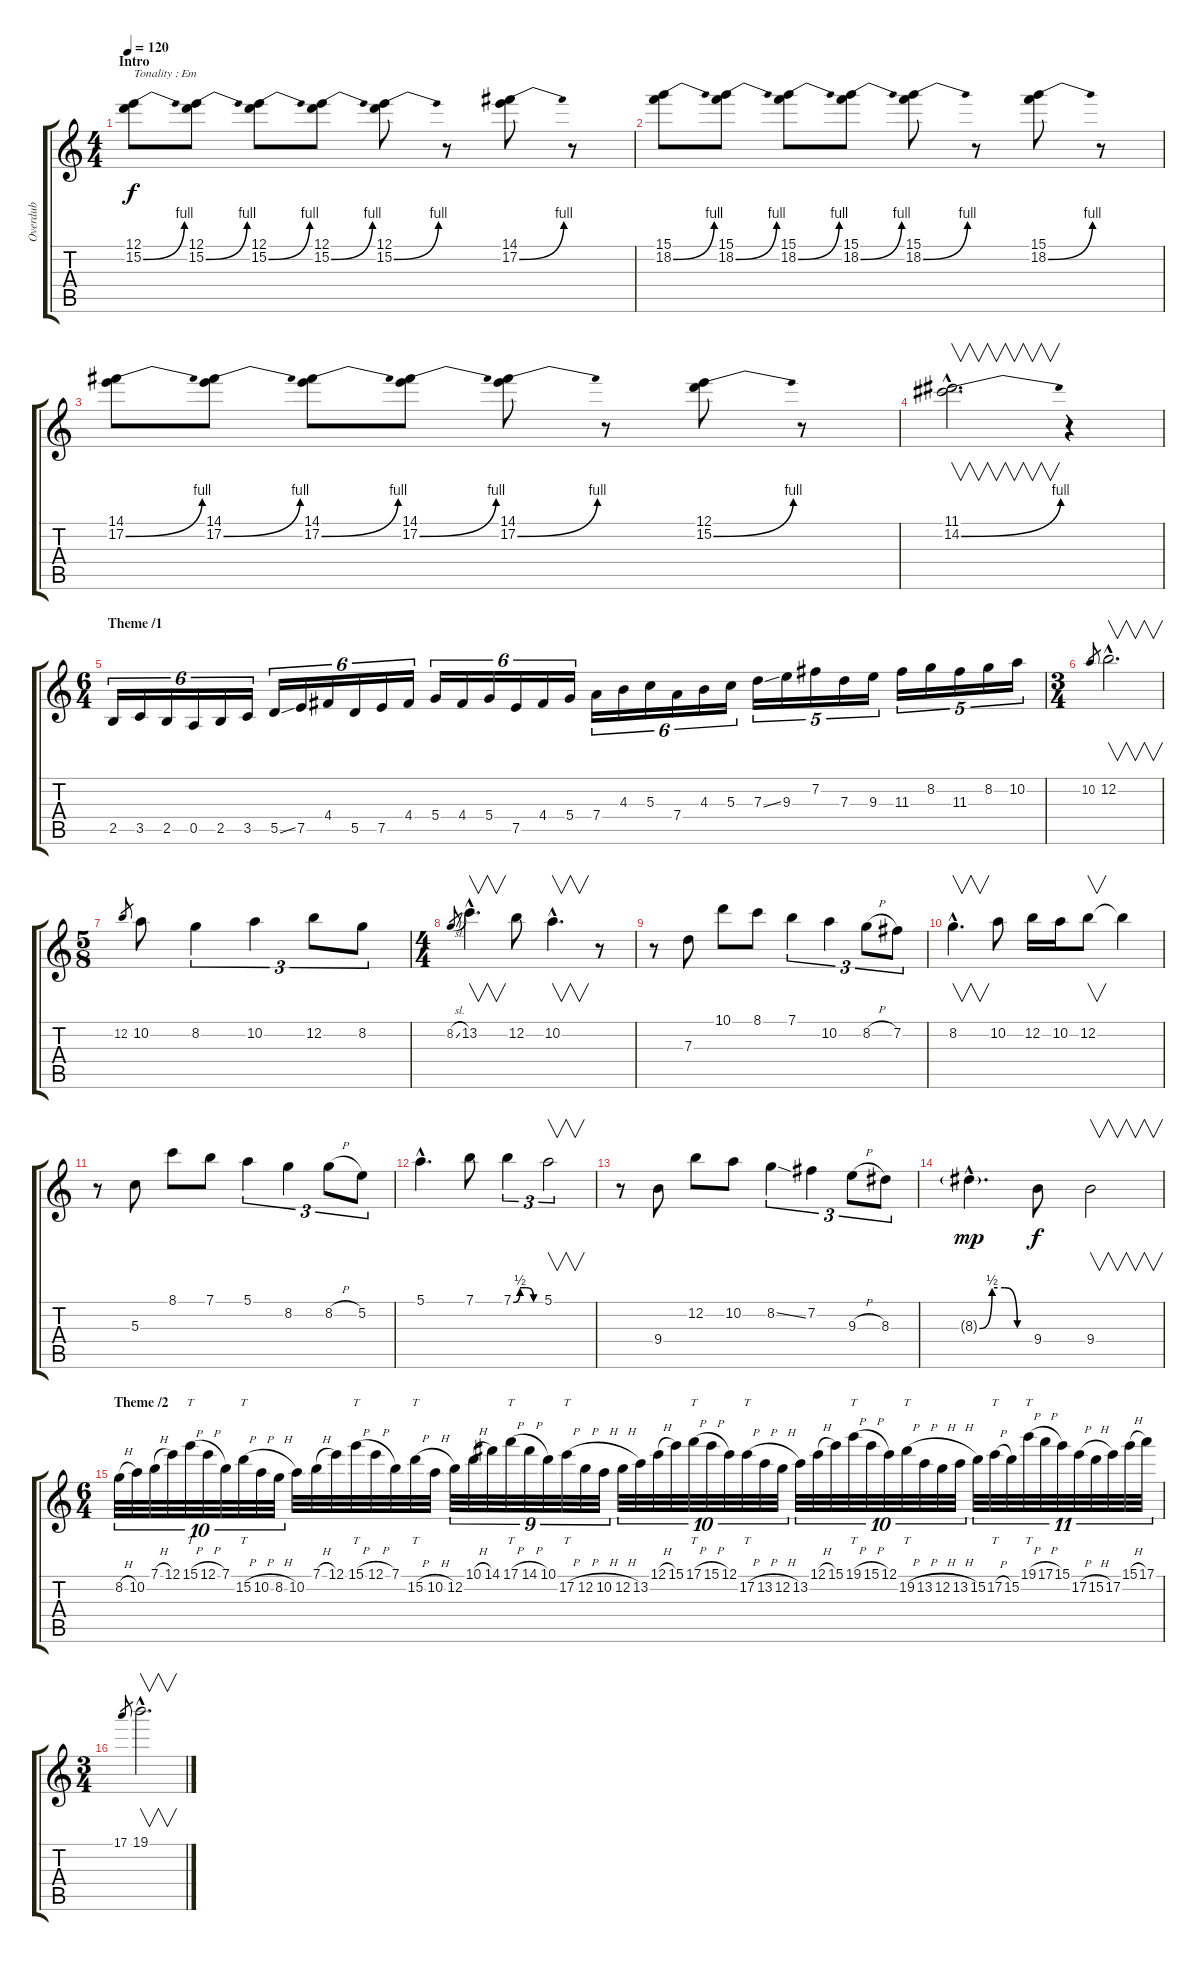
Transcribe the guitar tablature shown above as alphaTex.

\track ("Overdub" "Overdub") {instrument fretlessbass}
\staff {score tabs}
\tuning (E4 B3 G3 D3 A2 E2) {hide}
\ts (4 4)
\section ("" "Intro")
\tempo 120
\clef g2
\ks c
(12.1 15.2{be (bend 0 0 60 4)}).8{txt "Tonality : Em" dy f instrument fretlessbass} (12.1 15.2{be (bend 0 0 60 4)}).8 (12.1 15.2{be (bend 0 0 60 4)}).8 (12.1 15.2{be (bend 0 0 60 4)}).8 (12.1 15.2{be (bend 0 0 60 4)}).8 r.8 (14.1 17.2{be (bend 0 0 60 4)}).8 r.8 |
(15.1 18.2{be (bend 0 0 60 4)}).8 (15.1 18.2{be (bend 0 0 60 4)}).8 (15.1 18.2{be (bend 0 0 60 4)}).8 (15.1 18.2{be (bend 0 0 60 4)}).8 (15.1 18.2{be (bend 0 0 60 4)}).8 r.8 (15.1 18.2{be (bend 0 0 60 4)}).8 r.8 |
(14.1 17.2{be (bend 0 0 60 4)}).8 (14.1 17.2{be (bend 0 0 60 4)}).8 (14.1 17.2{be (bend 0 0 60 4)}).8 (14.1 17.2{be (bend 0 0 60 4)}).8 (14.1 17.2{be (bend 0 0 60 4)}).8 r.8 (12.1 15.2{be (bend 0 0 60 4)}).8 r.8 |
(11.1{hac} 14.2{be (bend 0 0 60 4) hac}).2{v d} r.4 |
\ts (6 4)
\section ("" "Theme /1")
2.5.16{tu (6 4)} 3.5.16{tu (6 4)} 2.5.16{tu (6 4)} 0.5.16{tu (6 4)} 2.5.16{tu (6 4)} 3.5.16{tu (6 4)} 5.5{ss}.16{tu (6 4)} 7.5.16{tu (6 4)} 4.4.16{tu (6 4)} 5.5.16{tu (6 4)} 7.5.16{tu (6 4)} 4.4.16{tu (6 4)} 5.4.16{tu (6 4)} 4.4.16{tu (6 4)} 5.4.16{tu (6 4)} 7.5.16{tu (6 4)} 4.4.16{tu (6 4)} 5.4.16{tu (6 4)} 7.4.16{tu (6 4)} 4.3.16{tu (6 4)} 5.3.16{tu (6 4)} 7.4.16{tu (6 4)} 4.3.16{tu (6 4)} 5.3.16{tu (6 4)} 7.3{ss}.16{tu (5 4)} 9.3.16{tu (5 4)} 7.2.16{tu (5 4)} 7.3.16{tu (5 4)} 9.3.16{tu (5 4)} 11.3.16{tu (5 4)} 8.2.16{tu (5 4)} 11.3.16{tu (5 4)} 8.2.16{tu (5 4)} 10.2.16{tu (5 4)} |
\ts (3 4)
10.2.8{gr} 12.2{hac}.2{v d} |
\ts (5 8)
12.2.8{gr} 10.2.8 8.2.4{tu (3 2)} 10.2.4{tu (3 2)} 12.2.8{tu (3 2)} 8.2.8{tu (3 2)} |
\ts (4 4)
8.2{sl}.8{gr} 13.2{hac}.4{v d} 12.2.8 10.2{hac}.4{v d} r.8 |
r.8 7.3.8 10.1.8 8.1.8 7.1.4{tu (3 2)} 10.2.4{tu (3 2)} 8.2{h}.8{tu (3 2)} 7.2.8{tu (3 2)} |
8.2{hac}.4{v d} 10.2.8 12.2.16 10.2.16 12.2.8{v} 12.2{t}.4 |
r.8 5.3.8 8.1.8 7.1.8 5.1.4{tu (3 2)} 8.2.4{tu (3 2)} 8.2{h}.8{tu (3 2)} 5.2.8{tu (3 2)} |
5.1{hac}.4{d} 7.1.8 7.1{be (custom 0 0 15 2 30 2 45 0 60 0)}.4{tu (3 2)} 5.1.2{v tu (3 2)} |
r.8 9.4.8 12.2.8 10.2.8 8.2{ss}.4{tu (3 2)} 7.2.4{tu (3 2)} 9.3{h}.8{tu (3 2)} 8.3.8{tu (3 2)} |
8.3{be (custom 0 0 15 2 30 2 45 0 60 0) g hac}.4{d dy mp} 9.4.8{dy f} 9.4.2{v} |
\ts (6 4)
\section ("" "Theme /2")
8.2{h}.32{tu (10 8)} 10.2.32{tu (10 8)} 7.1{h}.32{tu (10 8)} 12.1.32{tu (10 8)} 15.1{h}.32{tt tu (10 8)} 12.1{h}.32{tu (10 8)} 7.1.32{tu (10 8)} 15.2{h}.32{tt tu (10 8)} 10.2{h}.32{tu (10 8)} 8.2{h}.32{tu (10 8)} 10.2.32 7.1{h}.32 12.1.32 15.1{h}.32{tt} 12.1{h}.32 7.1.32 15.2{h}.32{tt} 10.2{h}.32 12.2.32{tu (9 8)} 10.1{h}.32{tu (9 8)} 14.1.32{tu (9 8)} 17.1{h}.32{tt tu (9 8)} 14.1{h}.32{tu (9 8)} 10.1.32{tu (9 8)} 17.2{h}.32{tt tu (9 8)} 12.2{h}.32{tu (9 8)} 10.2{h}.32{tu (9 8)} 12.2{h}.32{tu (10 8)} 13.2.32{tu (10 8)} 12.1{h}.32{tu (10 8)} 15.1.32{tu (10 8)} 17.1{h}.32{tt tu (10 8)} 15.1{h}.32{tu (10 8)} 12.1.32{tu (10 8)} 17.2{h}.32{tt tu (10 8)} 13.2{h}.32{tu (10 8)} 12.2{h}.32{tu (10 8)} 13.2.32{tu (10 8)} 12.1{h}.32{tu (10 8)} 15.1.32{tu (10 8)} 19.1{h}.32{tt tu (10 8)} 15.1{h}.32{tu (10 8)} 12.1.32{tu (10 8)} 19.2{h}.32{tt tu (10 8)} 13.2{h}.32{tu (10 8)} 12.2{h}.32{tu (10 8)} 13.2{h}.32{tu (10 8)} 15.2.32{tu (11 8)} 17.2{h}.32{tt tu (11 8)} 15.2.32{tu (11 8)} 19.1{h}.32{tt tu (11 8)} 17.1{h}.32{tu (11 8)} 15.1.32{tu (11 8)} 17.2{h}.32{tu (11 8)} 15.2{h}.32{tu (11 8)} 17.2.32{tu (11 8)} 15.1{h}.32{tu (11 8)} 17.1.32{tu (11 8)} |
\ts (3 4)
17.1.8{gr} 19.1{hac}.2{v d}
